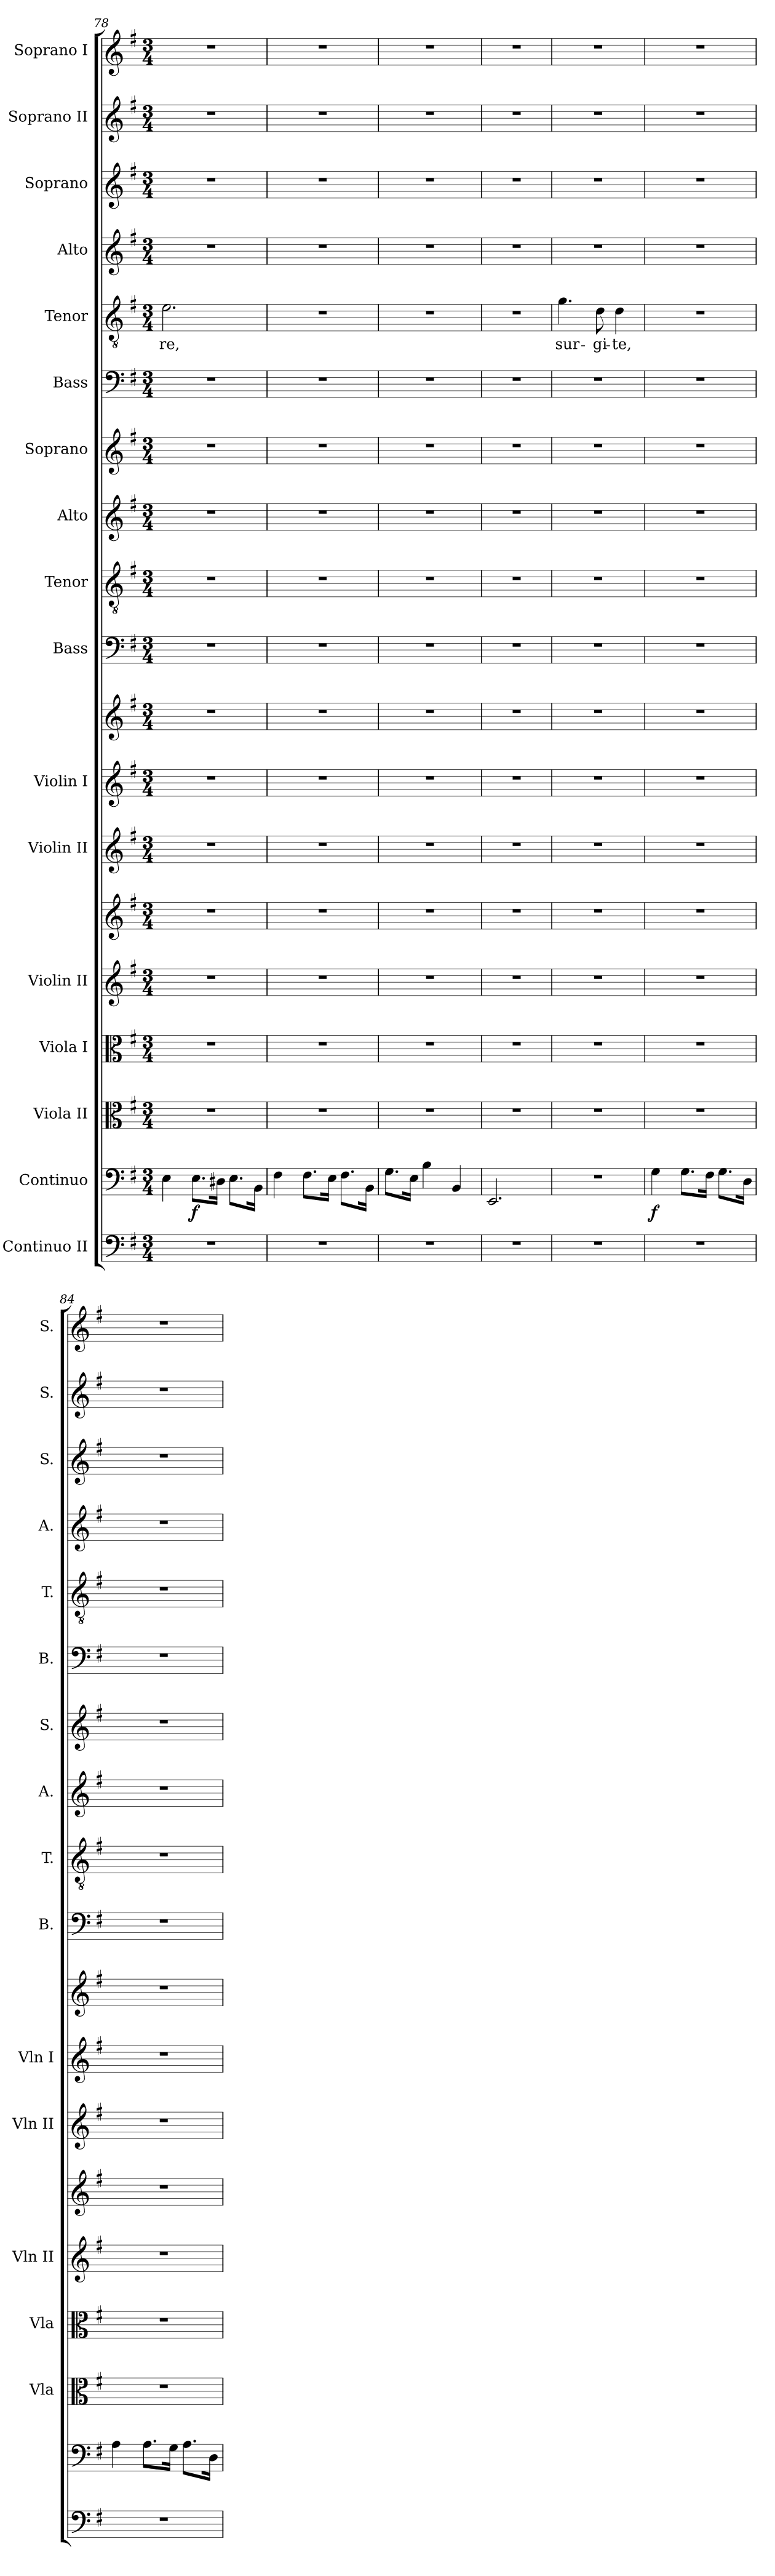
**kern	**kern	**dynam	**kern	**kern	**kern	**kern	**kern	**kern	**kern	**kern	**kern	**kern	**kern	**kern	**kern	**text	**kern	**kern	**kern	**kern
*part17	*part16	*part16	*part15	*part14	*part13	*part13	*part12	*part11	*part11	*part10	*part9	*part8	*part7	*part6	*part5	*part5	*part4	*part3	*part2	*part1
*staff19	*staff18	*staff18	*staff17	*staff16	*staff15	*staff14	*staff13	*staff12	*staff11	*staff10	*staff9	*staff8	*staff7	*staff6	*staff5	*staff5	*staff4	*staff3	*staff2	*staff1
*I"Continuo II	*I"Continuo	*	*I"Viola II	*I"Viola I	*I"Violin II	*	*I"Violin II	*I"Violin I	*	*I"Bass	*I"Tenor	*I"Alto	*I"Soprano	*I"Bass	*I"Tenor	*	*I"Alto	*I"Soprano	*I"Soprano II	*I"Soprano I
*	*	*	*I'Vla	*I'Vla	*I'Vln II	*	*I'Vln II	*I'Vln I	*	*I'B.	*I'T.	*I'A.	*I'S.	*I'B.	*I'T.	*	*I'A.	*I'S.	*I'S.	*I'S.
*clefF4	*clefF4	*	*clefC3	*clefC3	*clefG2	*clefG2	*clefG2	*clefG2	*clefG2	*clefF4	*clefGv2	*clefG2	*clefG2	*clefF4	*clefGv2	*	*clefG2	*clefG2	*clefG2	*clefG2
*	*	*	*	*	*	*	*	*	*	*	*ITrd7c12	*	*	*	*ITrd7c12	*	*	*	*	*
*k[f#]	*k[f#]	*	*k[f#]	*k[f#]	*k[f#]	*k[f#]	*k[f#]	*k[f#]	*k[f#]	*k[f#]	*k[f#]	*k[f#]	*k[f#]	*k[f#]	*k[f#]	*	*k[f#]	*k[f#]	*k[f#]	*k[f#]
*G:	*G:	*	*G:	*G:	*G:	*G:	*G:	*G:	*G:	*G:	*G:	*G:	*G:	*G:	*G:	*	*G:	*G:	*G:	*G:
*M3/4	*M3/4	*	*M3/4	*M3/4	*M3/4	*M3/4	*M3/4	*M3/4	*M3/4	*M3/4	*M3/4	*M3/4	*M3/4	*M3/4	*M3/4	*	*M3/4	*M3/4	*M3/4	*M3/4
=78	=78	=78	=78	=78	=78	=78	=78	=78	=78	=78	=78	=78	=78	=78	=78	=78	=78	=78	=78	=78
!	!	!	!	!	!	!	!	!	!	!	!	!	!	!	!	!LO:LY:b	!	!	!	!
2.r	4E\	.	2.r	2.r	2.r	2.r	2.r	2.r	2.r	2.r	2.r	2.r	2.r	2.r	2.E\	-re,	2.r	2.r	2.r	2.r
!	!	!LO:DY:b	!	!	!	!	!	!	!	!	!	!	!	!	!	!	!	!	!	!
.	8.E\L	f	.	.	.	.	.	.	.	.	.	.	.	.	.	.	.	.	.	.
.	16D#X\Jk	.	.	.	.	.	.	.	.	.	.	.	.	.	.	.	.	.	.	.
.	8.E\L	.	.	.	.	.	.	.	.	.	.	.	.	.	.	.	.	.	.	.
.	16BB\Jk	.	.	.	.	.	.	.	.	.	.	.	.	.	.	.	.	.	.	.
=79	=79	=79	=79	=79	=79	=79	=79	=79	=79	=79	=79	=79	=79	=79	=79	=79	=79	=79	=79	=79
2.r	4F#\	.	2.r	2.r	2.r	2.r	2.r	2.r	2.r	2.r	2.r	2.r	2.r	2.r	2.r	.	2.r	2.r	2.r	2.r
.	8.F#\L	.	.	.	.	.	.	.	.	.	.	.	.	.	.	.	.	.	.	.
.	16E\Jk	.	.	.	.	.	.	.	.	.	.	.	.	.	.	.	.	.	.	.
.	8.F#\L	.	.	.	.	.	.	.	.	.	.	.	.	.	.	.	.	.	.	.
.	16BB\Jk	.	.	.	.	.	.	.	.	.	.	.	.	.	.	.	.	.	.	.
!!LO:PB:g=z
=80	=80	=80	=80	=80	=80	=80	=80	=80	=80	=80	=80	=80	=80	=80	=80	=80	=80	=80	=80	=80
2.r	8.G\L	.	2.r	2.r	2.r	2.r	2.r	2.r	2.r	2.r	2.r	2.r	2.r	2.r	2.r	.	2.r	2.r	2.r	2.r
.	16E\Jk	.	.	.	.	.	.	.	.	.	.	.	.	.	.	.	.	.	.	.
.	4B\	.	.	.	.	.	.	.	.	.	.	.	.	.	.	.	.	.	.	.
.	4BB/	.	.	.	.	.	.	.	.	.	.	.	.	.	.	.	.	.	.	.
=81	=81	=81	=81	=81	=81	=81	=81	=81	=81	=81	=81	=81	=81	=81	=81	=81	=81	=81	=81	=81
2.r	2.EE/	.	2.r	2.r	2.r	2.r	2.r	2.r	2.r	2.r	2.r	2.r	2.r	2.r	2.r	.	2.r	2.r	2.r	2.r
=82	=82	=82	=82	=82	=82	=82	=82	=82	=82	=82	=82	=82	=82	=82	=82	=82	=82	=82	=82	=82
!	!	!	!	!	!	!	!	!	!	!	!	!	!	!	!	!LO:LY:b	!	!	!	!
2.r	2.r	.	2.r	2.r	2.r	2.r	2.r	2.r	2.r	2.r	2.r	2.r	2.r	2.r	4.G\	sur-	2.r	2.r	2.r	2.r
!	!	!	!	!	!	!	!	!	!	!	!	!	!	!	!	!LO:LY:b	!	!	!	!
.	.	.	.	.	.	.	.	.	.	.	.	.	.	.	8D\	-gi-	.	.	.	.
!	!	!	!	!	!	!	!	!	!	!	!	!	!	!	!	!LO:LY:b	!	!	!	!
.	.	.	.	.	.	.	.	.	.	.	.	.	.	.	4D\	-te,	.	.	.	.
=83	=83	=83	=83	=83	=83	=83	=83	=83	=83	=83	=83	=83	=83	=83	=83	=83	=83	=83	=83	=83
!	!	!LO:DY:b	!	!	!	!	!	!	!	!	!	!	!	!	!	!	!	!	!	!
2.r	4G\	f	2.r	2.r	2.r	2.r	2.r	2.r	2.r	2.r	2.r	2.r	2.r	2.r	2.r	.	2.r	2.r	2.r	2.r
.	8.G\L	.	.	.	.	.	.	.	.	.	.	.	.	.	.	.	.	.	.	.
.	16F#\Jk	.	.	.	.	.	.	.	.	.	.	.	.	.	.	.	.	.	.	.
.	8.G\L	.	.	.	.	.	.	.	.	.	.	.	.	.	.	.	.	.	.	.
.	16D\Jk	.	.	.	.	.	.	.	.	.	.	.	.	.	.	.	.	.	.	.
=84	=84	=84	=84	=84	=84	=84	=84	=84	=84	=84	=84	=84	=84	=84	=84	=84	=84	=84	=84	=84
2.r	4A\	.	2.r	2.r	2.r	2.r	2.r	2.r	2.r	2.r	2.r	2.r	2.r	2.r	2.r	.	2.r	2.r	2.r	2.r
.	8.A\L	.	.	.	.	.	.	.	.	.	.	.	.	.	.	.	.	.	.	.
.	16G\Jk	.	.	.	.	.	.	.	.	.	.	.	.	.	.	.	.	.	.	.
.	8.A\L	.	.	.	.	.	.	.	.	.	.	.	.	.	.	.	.	.	.	.
.	16D\Jk	.	.	.	.	.	.	.	.	.	.	.	.	.	.	.	.	.	.	.
=	=	=	=	=	=	=	=	=	=	=	=	=	=	=	=	=	=	=	=	=
*-	*-	*-	*-	*-	*-	*-	*-	*-	*-	*-	*-	*-	*-	*-	*-	*-	*-	*-	*-	*-
